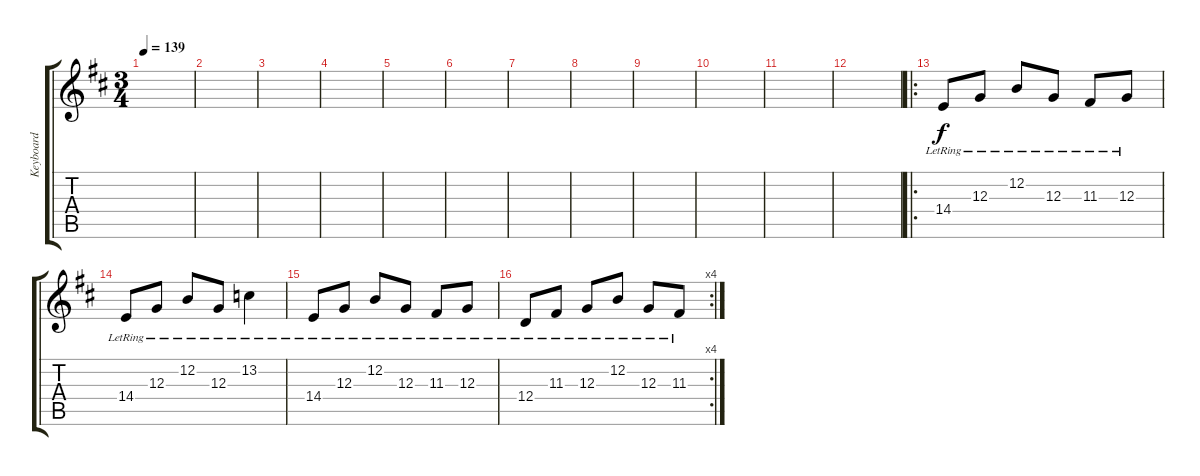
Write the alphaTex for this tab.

\track ("Keyboard" "Keyboard") {instrument brightacousticpiano}
\staff {score tabs}
\tuning (E4 B3 G3 D3 A2 E2) {hide}
\ts (3 4)
\tempo 139
\clef g2
\ks d
|
|
|
|
|
|
|
|
|
|
|
|
\ro
14.4{lr}.8 12.3{lr}.8 12.2{lr}.8 12.3{lr}.8 11.3{lr}.8 12.3{lr}.8 |
14.4{lr}.8 12.3{lr}.8 12.2{lr}.8 12.3{lr}.8 13.2{lr}.4 |
14.4{lr}.8 12.3{lr}.8 12.2{lr}.8 12.3{lr}.8 11.3{lr}.8 12.3{lr}.8 |
\rc 4
12.4{lr}.8 11.3{lr}.8 12.3{lr}.8 12.2{lr}.8 12.3{lr}.8 11.3{lr}.8
